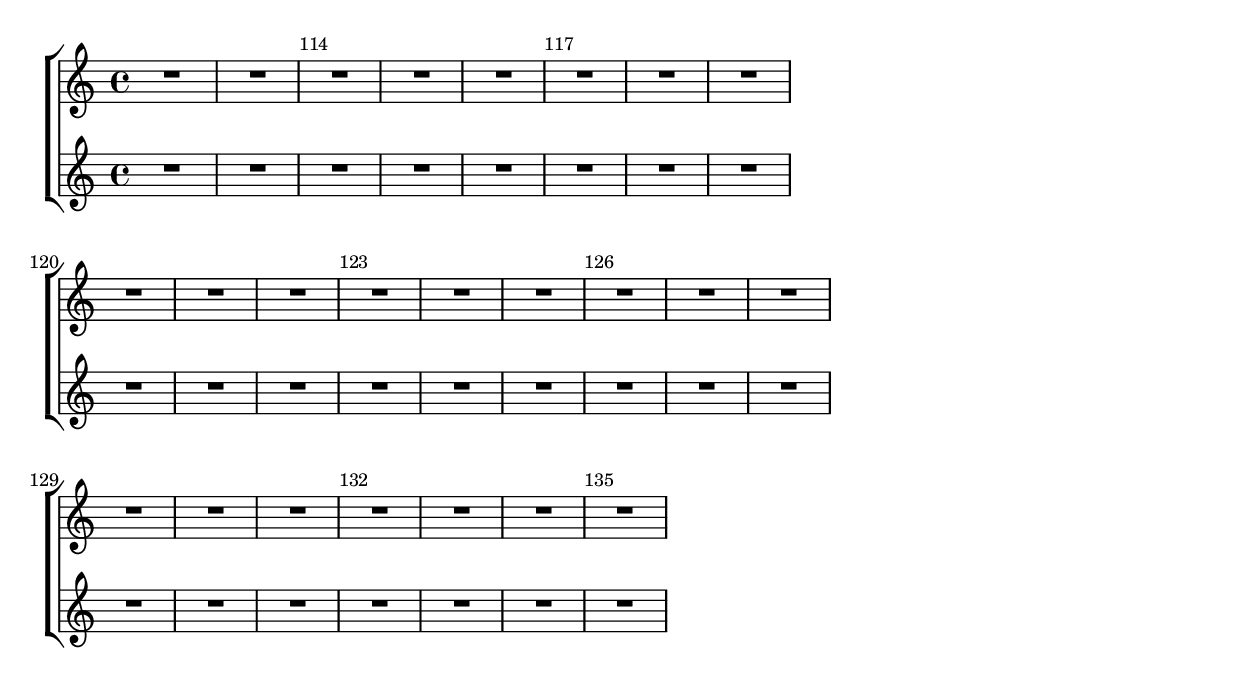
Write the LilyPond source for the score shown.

%% DO NOT EDIT this file manually; it is automatically
%% generated from LSR http://lsr.dsi.unimi.it
%% Make any changes in LSR itself, or in Documentation/snippets/new/ ,
%% and then run scripts/auxiliar/makelsr.py
%%
%% This file is in the public domain.
\version "2.16.0"

\header {
  lsrtags = "rhythms"

  texidoc = "
When left aligning bar numbers, overlapping problems may occur with
Staves brackets. The snippet solves this by keeping right aligned the
first bar number following line breaks.

"
  doctitle = "Consistently left aligned bar numbers"
} % begin verbatim

consistentlyLeftAlignedBarNumbers = {
  \override Score.BarNumber #'break-visibility = #end-of-line-invisible
  \override Score.BarNumber #'self-alignment-X =
    #(lambda (grob)
       (let ((break-dir (ly:item-break-dir grob)))
         (if (= break-dir RIGHT) RIGHT LEFT)))
}

\new ChoirStaff <<
  \new Staff {
    \relative c' {
      \set Score.barNumberVisibility = #(every-nth-bar-number-visible 3)
      \bar ""
      \consistentlyLeftAlignedBarNumbers

      \set Score.currentBarNumber = #112
      \repeat unfold 8 { R1 }
      \break
      \repeat unfold 9 { R1 }
      \break
      \repeat unfold 7 { R1 }
    }
  }
  \new Staff {
    \relative c' {
      \repeat unfold 24 { R1 }
    }
  }
>>

\layout {
  indent = #0
  ragged-right = ##t
  ragged-last = ##t
}
